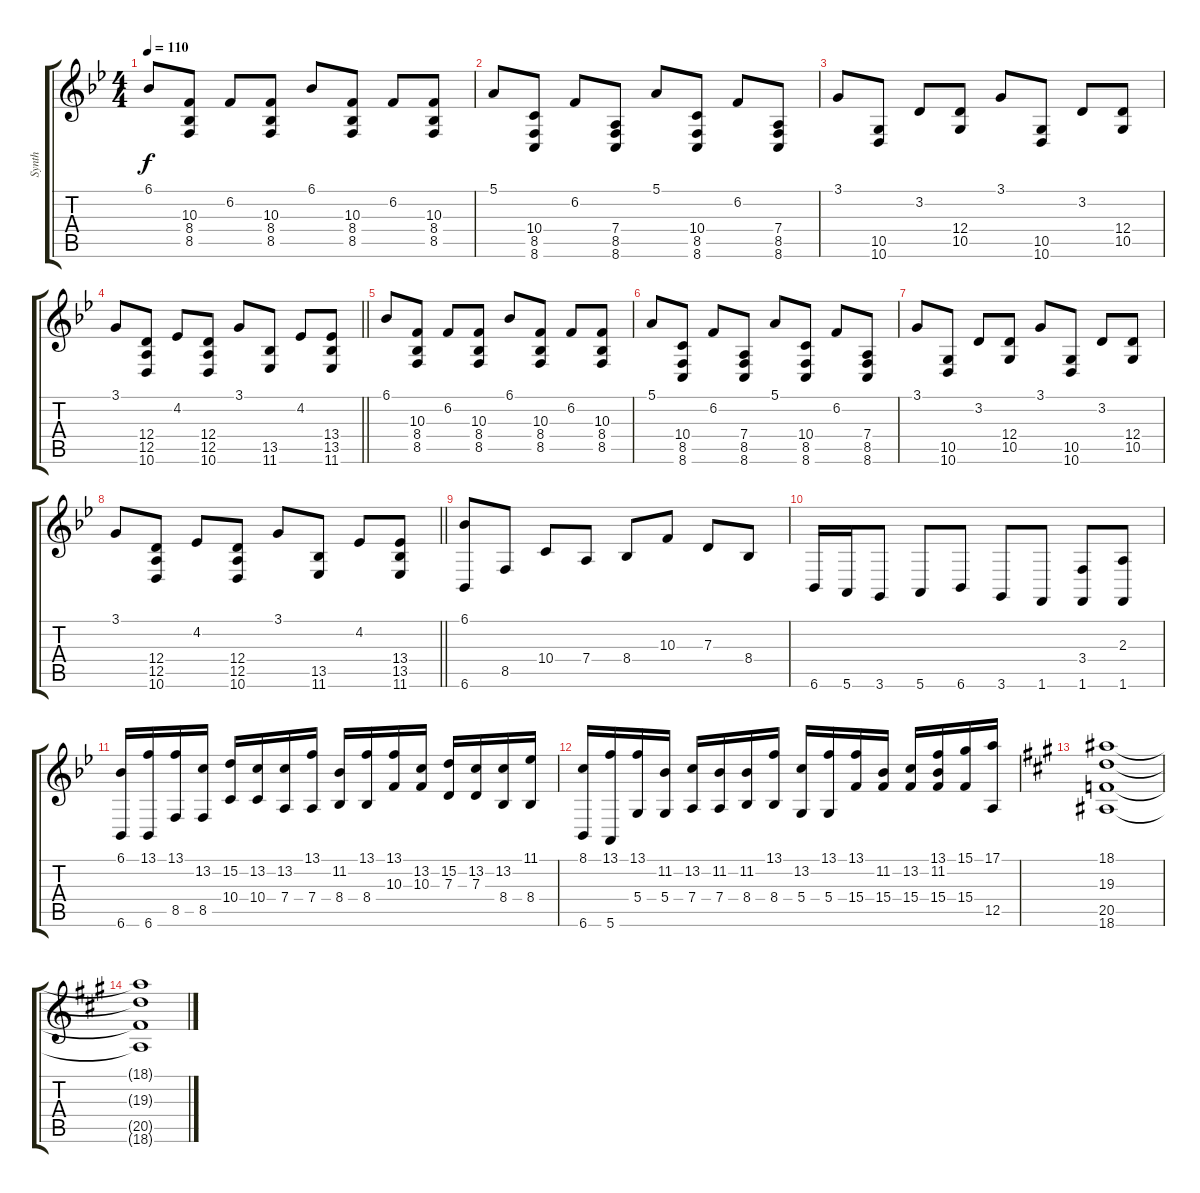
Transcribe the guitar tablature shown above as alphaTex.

\track ("Synth" "Synth") {instrument brightacousticpiano}
\staff {score tabs}
\tuning (E4 B3 G3 D3 A2 E2) {hide}
\ts (4 4)
\tempo 110
\clef g2
\ks bb
6.1.8{dy f} (10.3 8.4 8.5).8 6.2.8 (10.3 8.4 8.5).8 6.1.8 (10.3 8.4 8.5).8 6.2.8 (10.3 8.4 8.5).8 |
5.1.8 (10.4 8.5 8.6).8 6.2.8 (7.4 8.5 8.6).8 5.1.8 (10.4 8.5 8.6).8 6.2.8 (7.4 8.5 8.6).8 |
3.1.8 (10.5 10.6).8 3.2.8 (12.4 10.5).8 3.1.8 (10.5 10.6).8 3.2.8 (12.4 10.5).8 |
\barLineRight lightlight
3.1.8 (12.4 12.5 10.6).8 4.2.8 (12.4 12.5 10.6).8 3.1.8 (13.5 11.6).8 4.2.8 (13.4 13.5 11.6).8 |
6.1.8 (10.3 8.4 8.5).8 6.2.8 (10.3 8.4 8.5).8 6.1.8 (10.3 8.4 8.5).8 6.2.8 (10.3 8.4 8.5).8 |
5.1.8 (10.4 8.5 8.6).8 6.2.8 (7.4 8.5 8.6).8 5.1.8 (10.4 8.5 8.6).8 6.2.8 (7.4 8.5 8.6).8 |
3.1.8 (10.5 10.6).8 3.2.8 (12.4 10.5).8 3.1.8 (10.5 10.6).8 3.2.8 (12.4 10.5).8 |
\barLineRight lightlight
3.1.8 (12.4 12.5 10.6).8 4.2.8 (12.4 12.5 10.6).8 3.1.8 (13.5 11.6).8 4.2.8 (13.4 13.5 11.6).8 |
(6.1 6.6).8 8.5.8 10.4.8 7.4.8 8.4.8 10.3.8 7.3.8 8.4.8 |
6.6.16 5.6.16 3.6.8 5.6.8 6.6.8 3.6.8 1.6.8 (3.4 1.6).8 (2.3 1.6).8 |
(6.1 6.6).16 (13.1 6.6).16 (13.1 8.5).16 (13.2 8.5).16 (15.2 10.4).16 (13.2 10.4).16 (13.2 7.4).16 (13.1 7.4).16 (11.2 8.4).16 (13.1 8.4).16 (13.1 10.3).16 (13.2 10.3).16 (15.2 7.3).16 (13.2 7.3).16 (13.2 8.4).16 (11.1 8.4).16 |
(8.1 6.6).16 (13.1 5.6).16 (13.1 5.4).16 (11.2 5.4).16 (13.2 7.4).16 (11.2 7.4).16 (11.2 8.4).16 (13.1 8.4).16 (13.2 5.4).16 (13.1 5.4).16 (13.1 15.4).16 (11.2 15.4).16 (13.2 15.4).16 (13.1 11.2 15.4).16 (15.1 15.4).16 (17.1 12.5).16 |
\ks a
(18.1 19.3 20.5 18.6).1 |
(18.1{t} 19.3{t} 20.5{t} 18.6{t}).1
